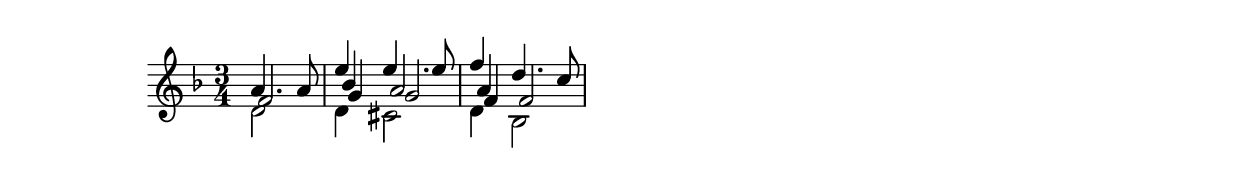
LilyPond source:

%% Do not edit this file; it is automatically
%% generated from LSR http://lsr.dsi.unimi.it
%% This file is in the public domain.
\version "2.13.31"

\header {
  lsrtags = "simultaneous-notes"

%% Translation of GIT committish: 0b55335aeca1de539bf1125b717e0c21bb6fa31b
 doctitlees = "Voces adicionales para evitar colisiones"
 texidoces = "
En ciertos casos de polifonía compleja, se necesitan voces adicionales
para evitar colisiones entre las notas.  Si se necesitan más de cuatro
voces paralelas, las voces adicionales se añaden definiendo una
variable que utiliza la función de Scheme @code{context-spec-music}.

"


%% Translation of GIT committish: 0a868be38a775ecb1ef935b079000cebbc64de40
  texidocde = "
Ein einigen Fällen von sehr komplexer polyphoner Musik sind zusätzliche
Stimmen notwendig, um Zusammestöße zwischen den Noten zu vermeiden.
Wenn mehr als vier parallele Stimmen benötigt werden, können zusätzliche
Stimmen definiert werden, indem eine Variable mit der Funktion
@code{context-spec-music} definiert wird.

"
  doctitlede = "Zusätzliche Stimmen um Zusammenstöße zu vermeiden"

%% Translation of GIT committish: 1baa2adf57c84e8d50e6907416eadb93e2e2eb5c
  texidocfr = "
Dans certains cas de musique polyphonie complexe, une voix
supplémentaire peut permettre d'éviter les risques de collision.
Lorsque quatre voix parallèles ne suffisent pas, la fonction Scheme
@code{context-spec-music} permet d'ajouter des d'autres voix.

"
  doctitlefr = "Ajout de voix pour éviter les collisions"


  texidoc = "
In some instances of complex polyphonic music, additional voices are
necessary to prevent collisions between notes.  If more than four
parallel voices are needed, additional voices can be added by defining
a variable using the Scheme function @code{context-spec-music}.

"
  doctitle = "Additional voices to avoid collisions"
} % begin verbatim

voiceFive = #(context-spec-music (make-voice-props-set 4) 'Voice)

\relative c'' {
  \time 3/4
  \key d \minor
  \partial 2
  <<
    {
      \voiceOne
      a4. a8
      e'4 e4. e8
      f4 d4. c8
    }
    \\
    {
      \voiceThree
      f,2
      bes4 a2
      a4 s2
    }
    \\
    {
      \voiceFive
      s2
      g4 g2
      f4 f2
    }
    \\
    \bar "||"{
      \voiceTwo
      d2
      d4 cis2
      d4 bes2
    }
  >>
}

